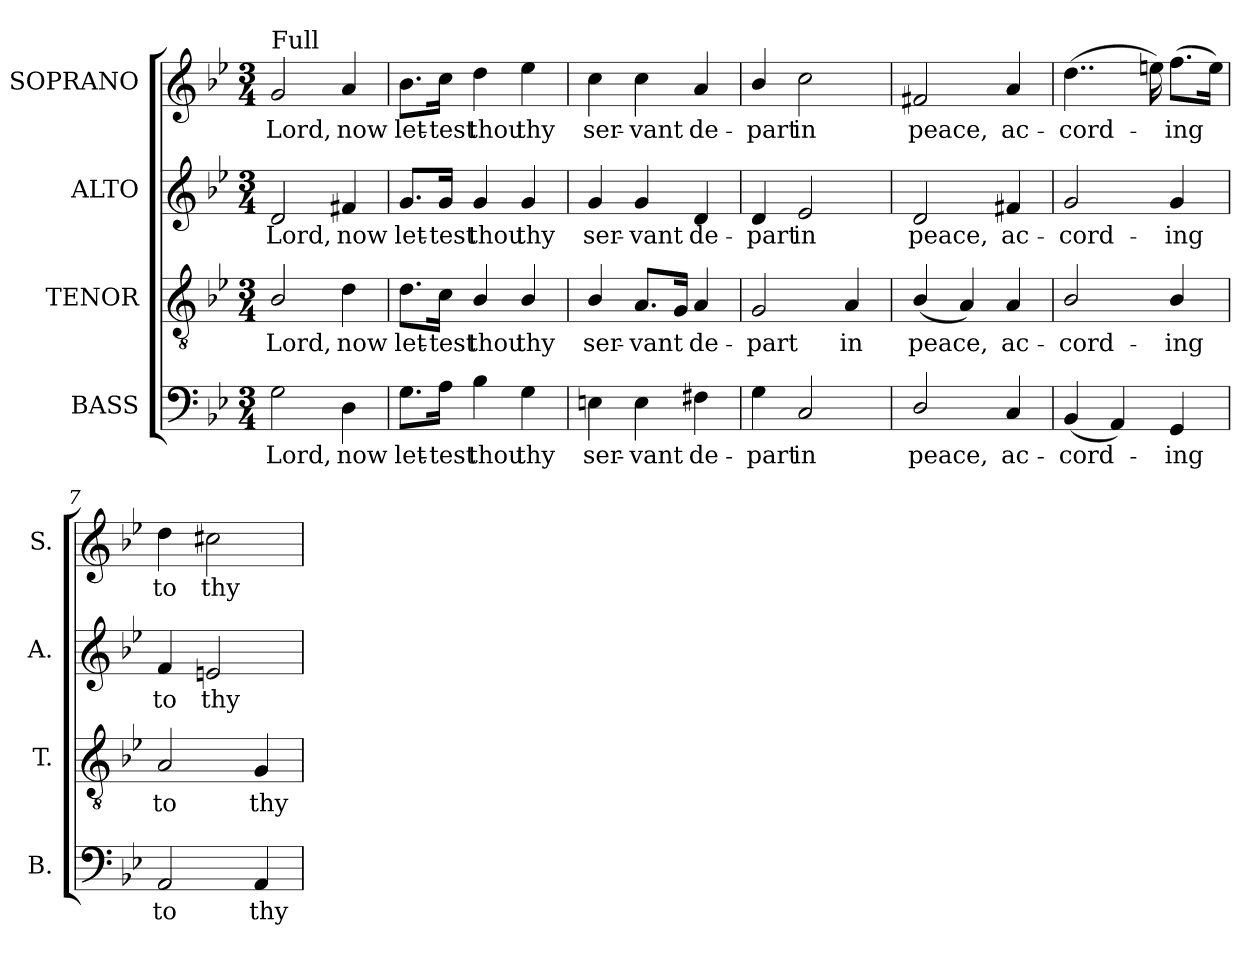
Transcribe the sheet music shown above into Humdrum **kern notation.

**kern	**text	**kern	**text	**kern	**text	**kern	**text
*part4	*part4	*part3	*part3	*part2	*part2	*part1	*part1
*staff4	*staff4	*staff3	*staff3	*staff2	*staff2	*staff1	*staff1
*I"BASS	*	*I"TENOR	*	*I"ALTO	*	*I"SOPRANO	*
*I'B.	*	*I'T.	*	*I'A.	*	*I'S.	*
!!LO:PB:g=z
*clefF4	*	*clefGv2	*	*clefG2	*	*clefG2	*
*	*	*ITrd7c12	*	*	*	*	*
*k[b-e-]	*	*k[b-e-]	*	*k[b-e-]	*	*k[b-e-]	*
*B-:	*	*B-:	*	*B-:	*	*B-:	*
*M3/4	*	*M3/4	*	*M3/4	*	*M3/4	*
=1	=1	=1	=1	=1	=1	=1	=1
!	!LO:LY:b:color=#000000	!	!	!	!	!	!
!	!	!	!LO:LY:b:color=#000000	!	!	!	!
!	!	!	!	!	!LO:LY:b:color=#000000	!	!
!	!	!	!	!	!	!LO:TX:a:t=Full	!
!	!	!	!	!	!	!	!LO:LY:b:color=#000000
2Gi\	Lord,	2BB-i/	Lord,	2di/	Lord,	2gi/	Lord,
!	!LO:LY:b:color=#000000	!	!	!	!	!	!
!	!	!	!LO:LY:b:color=#000000	!	!	!	!
!	!	!	!	!	!LO:LY:b:color=#000000	!	!
!	!	!	!	!	!	!	!LO:LY:b:color=#000000
4Di\	now	4Di\	now	4f#Xi/	now	4ai/	now
=2	=2	=2	=2	=2	=2	=2	=2
!	!LO:LY:b:color=#000000	!	!	!	!	!	!
!	!	!	!LO:LY:b:color=#000000	!	!	!	!
!	!	!	!	!	!LO:LY:b:color=#000000	!	!
!	!	!	!	!	!	!	!LO:LY:b:color=#000000
8.Gi\L	let-	8.Di\L	let-	8.gi/L	let-	8.b-i\L	let-
!	!LO:LY:b:color=#000000	!	!	!	!	!	!
!	!	!	!LO:LY:b:color=#000000	!	!	!	!
!	!	!	!	!	!LO:LY:b:color=#000000	!	!
!	!	!	!	!	!	!	!LO:LY:b:color=#000000
16Ai\Jk	-test	16Ci\Jk	-test	16gi/Jk	-test	16cci\Jk	-test
!	!LO:LY:b:color=#000000	!	!	!	!	!	!
!	!	!	!LO:LY:b:color=#000000	!	!	!	!
!	!	!	!	!	!LO:LY:b:color=#000000	!	!
!	!	!	!	!	!	!	!LO:LY:b:color=#000000
4B-i\	thou	4BB-i/	thou	4gi/	thou	4ddi\	thou
!	!LO:LY:b:color=#000000	!	!	!	!	!	!
!	!	!	!LO:LY:b:color=#000000	!	!	!	!
!	!	!	!	!	!LO:LY:b:color=#000000	!	!
!	!	!	!	!	!	!	!LO:LY:b:color=#000000
4Gi\	thy	4BB-i/	thy	4gi/	thy	4ee-i\	thy
=3	=3	=3	=3	=3	=3	=3	=3
!	!LO:LY:b:color=#000000	!	!	!	!	!	!
!	!	!	!LO:LY:b:color=#000000	!	!	!	!
!	!	!	!	!	!LO:LY:b:color=#000000	!	!
!	!	!	!	!	!	!	!LO:LY:b:color=#000000
4Eni\	ser-	4BB-i/	ser-	4gi/	ser-	4cci\	ser-
!	!LO:LY:b:color=#000000	!	!	!	!	!	!
!	!	!	!LO:LY:b:color=#000000	!	!	!	!
!	!	!	!	!	!LO:LY:b:color=#000000	!	!
!	!	!	!	!	!	!	!LO:LY:b:color=#000000
4Ei\	-vant	8.AAi/L	-vant	4gi/	-vant	4cci\	-vant
.	.	16GGi/Jk	.	.	.	.	.
!	!LO:LY:b:color=#000000	!	!	!	!	!	!
!	!	!	!LO:LY:b:color=#000000	!	!	!	!
!	!	!	!	!	!LO:LY:b:color=#000000	!	!
!	!	!	!	!	!	!	!LO:LY:b:color=#000000
4F#Xi\	de-	4AAi/	de-	4di/	de-	4ai/	de-
=4	=4	=4	=4	=4	=4	=4	=4
!	!LO:LY:b:color=#000000	!	!	!	!	!	!
!	!	!	!LO:LY:b:color=#000000	!	!	!	!
!	!	!	!	!	!LO:LY:b:color=#000000	!	!
!	!	!	!	!	!	!	!LO:LY:b:color=#000000
4Gi\	-part	2GGi/	-part	4di/	-part	4b-i/	-part
!	!LO:LY:b:color=#000000	!	!	!	!	!	!
!	!	!	!	!	!LO:LY:b:color=#000000	!	!
!	!	!	!	!	!	!	!LO:LY:b:color=#000000
2Ci/	in	.	.	2e-i/	in	2cci\	in
!	!	!	!LO:LY:b:color=#000000	!	!	!	!
.	.	4AAi/	in	.	.	.	.
=5	=5	=5	=5	=5	=5	=5	=5
!	!LO:LY:b:color=#000000	!	!	!	!	!	!
!	!	!	!LO:LY:b:color=#000000	!	!	!	!
!	!	!	!	!	!LO:LY:b:color=#000000	!	!
!	!	!	!	!	!	!	!LO:LY:b:color=#000000
2Di/	peace,	(4BB-i/	peace,	2di/	peace,	2f#Xi/	peace,
.	.	4AAi/)	.	.	.	.	.
!	!LO:LY:b:color=#000000	!	!	!	!	!	!
!	!	!	!LO:LY:b:color=#000000	!	!	!	!
!	!	!	!	!	!LO:LY:b:color=#000000	!	!
!	!	!	!	!	!	!	!LO:LY:b:color=#000000
4Ci/	ac-	4AAi/	ac-	4f#Xi/	ac-	4ai/	ac-
=6	=6	=6	=6	=6	=6	=6	=6
!	!LO:LY:b:color=#000000	!	!	!	!	!	!
!	!	!	!LO:LY:b:color=#000000	!	!	!	!
!	!	!	!	!	!LO:LY:b:color=#000000	!	!
!	!	!	!	!	!	!	!LO:LY:b:color=#000000
(4BB-i/	-cord-	2BB-i/	-cord-	2gi/	-cord-	(4..ddi\	-cord-
4AAi/)	.	.	.	.	.	.	.
.	.	.	.	.	.	16eeni\)	.
!	!LO:LY:b:color=#000000	!	!	!	!	!	!
!	!	!	!LO:LY:b:color=#000000	!	!	!	!
!	!	!	!	!	!LO:LY:b:color=#000000	!	!
!	!	!	!	!	!	!	!LO:LY:b:color=#000000
4GGi/	-ing	4BB-i/	-ing	4gi/	-ing	(8.ffi\L	-ing
.	.	.	.	.	.	16eei\Jk)	.
=7	=7	=7	=7	=7	=7	=7	=7
!	!LO:LY:b:color=#000000	!	!	!	!	!	!
!	!	!	!LO:LY:b:color=#000000	!	!	!	!
!	!	!	!	!	!LO:LY:b:color=#000000	!	!
!	!	!	!	!	!	!	!LO:LY:b:color=#000000
2AAi/	to	2AAi/	to	4fi/	to	4ddi\	to
!	!	!	!	!	!LO:LY:b:color=#000000	!	!
!	!	!	!	!	!	!	!LO:LY:b:color=#000000
.	.	.	.	2eni/	thy	2cc#Xi\	thy
!	!LO:LY:b:color=#000000	!	!	!	!	!	!
!	!	!	!LO:LY:b:color=#000000	!	!	!	!
4AAi/	thy	4GGi/	thy	.	.	.	.
=	=	=	=	=	=	=	=
*-	*-	*-	*-	*-	*-	*-	*-
